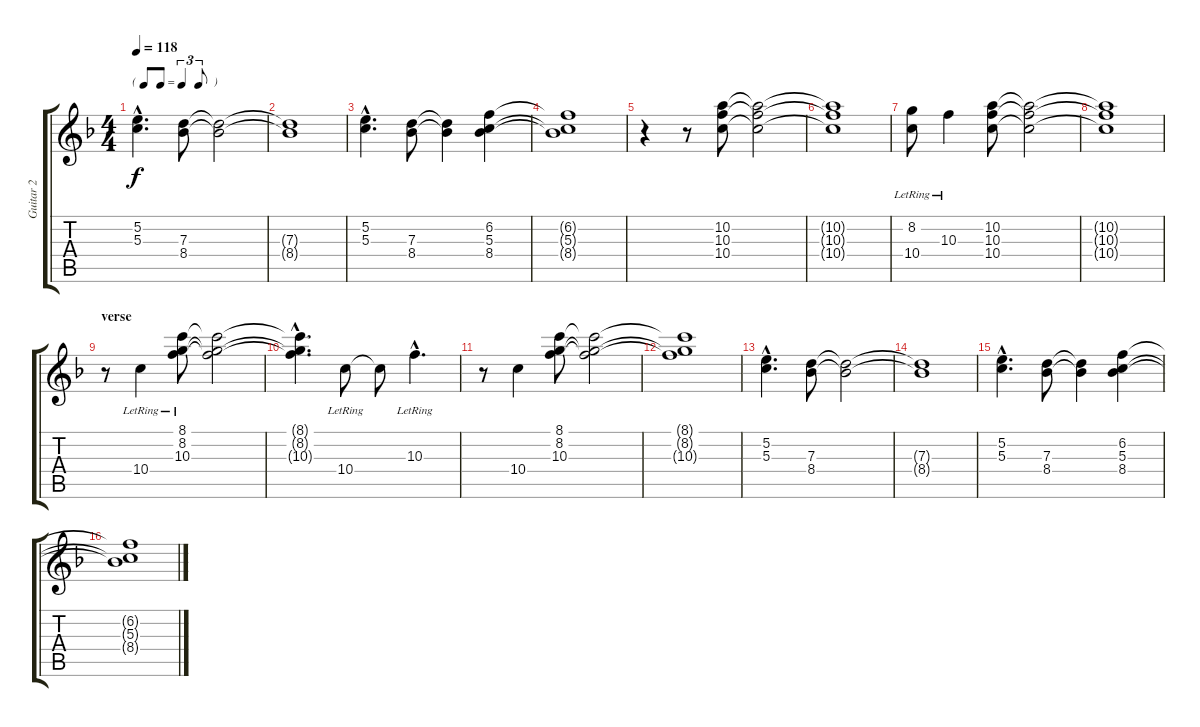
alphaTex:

\track ("Guitar 2" "Guitar 2") {instrument electricguitarjazz}
\staff {score tabs}
\tuning (E4 B3 G3 D3 A2 E2) {hide}
\ts (4 4)
\tf triplet8th
\tempo 118
\clef g2
\ks f
(5.2{hac} 5.3{hac}).4{d dy f} (7.3 8.4).8 (7.3{t} 8.4{t}).2 |
(7.3{t} 8.4{t}).1 |
(5.2{hac} 5.3{hac}).4{d} (7.3 8.4).8 (7.3{t} 8.4{t}).4 (6.2 5.3 8.4).4 |
(6.2{t} 5.3{t} 8.4{t}).1 |
r.4 r.8 (10.2 10.3 10.4).8 (10.2{t} 10.3{t} 10.4{t}).2 |
(10.2{t} 10.3{t} 10.4{t}).1 |
(8.2{lr} 10.4{lr}).8 10.3{lr}.4 (10.2 10.3 10.4).8 (10.2{t} 10.3{t} 10.4{t}).2 |
(10.2{t} 10.3{t} 10.4{t}).1 |
\section ("" "verse")
r.8 10.4{lr}.4 (8.1{lr} 8.2{lr} 10.3{lr}).8 (8.1{t} 8.2{t} 10.3{t}).2 |
(8.1{hac t} 8.2{hac t} 10.3{hac t}).4{d} 10.4{lr}.8 10.4{t}.8 10.3{hac lr}.4{d} |
r.8 10.4.4 (8.1 8.2 10.3).8 (8.1{t} 8.2{t} 10.3{t}).2 |
(8.1{t} 8.2{t} 10.3{t}).1 |
(5.2{hac} 5.3{hac}).4{d} (7.3 8.4).8 (7.3{t} 8.4{t}).2 |
(7.3{t} 8.4{t}).1 |
(5.2{hac} 5.3{hac}).4{d} (7.3 8.4).8 (7.3{t} 8.4{t}).4 (6.2 5.3 8.4).4 |
(6.2{t} 5.3{t} 8.4{t}).1
